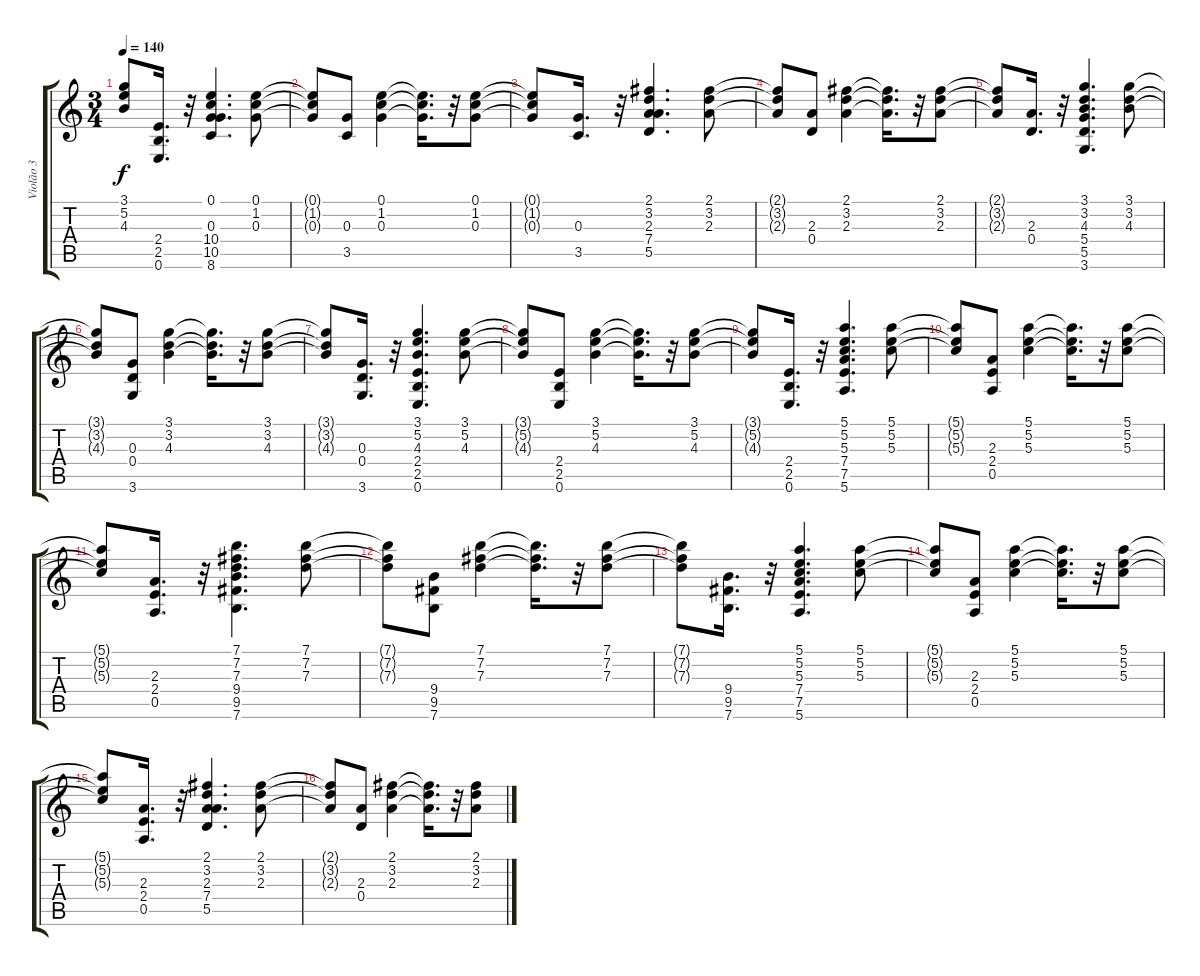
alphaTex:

\track ("Violão 3" "Violão 3") {instrument acousticguitarnylon}
\staff {score tabs}
\tuning (E4 B3 G3 D3 A2 E2) {hide}
\ts (3 4)
\tempo 140
\clef g2
\ks c
(3.1{t} 5.2{t} 4.3{t}).8{dy f} (2.4 2.5 0.6).16{d} r.32 (0.1 0.3 10.4 10.5 8.6).4{d} (0.1 1.2 0.3).8 |
(0.1{t} 1.2{t} 0.3{t}).8 (0.3 3.5).8 (0.1 1.2 0.3).4 (0.1{t} 1.2{t} 0.3{t}).16{d} r.32 (0.1 1.2 0.3).8 |
(0.1{t} 1.2{t} 0.3{t}).8 (0.3 3.5).16{d} r.32 (2.1 3.2 2.3 7.4 5.5).4{d} (2.1 3.2 2.3).8 |
(2.1{t} 3.2{t} 2.3{t}).8 (2.3 0.4).8 (2.1 3.2 2.3).4 (2.1{t} 3.2{t} 2.3{t}).16{d} r.32 (2.1 3.2 2.3).8 |
(2.1{t} 3.2{t} 2.3{t}).8 (2.3 0.4).16{d} r.32 (3.1 3.2 4.3 5.4 5.5 3.6).4{d} (3.1 3.2 4.3).8 |
(3.1{t} 3.2{t} 4.3{t}).8 (0.3 0.4 3.6).8 (3.1 3.2 4.3).4 (3.1{t} 3.2{t} 4.3{t}).16{d} r.32 (3.1 3.2 4.3).8 |
(3.1{t} 3.2{t} 4.3{t}).8 (0.3 0.4 3.6).16{d} r.32 (3.1 5.2 4.3 2.4 2.5 0.6).4{d} (3.1 5.2 4.3).8 |
(3.1{t} 5.2{t} 4.3{t}).8 (2.4 2.5 0.6).8 (3.1 5.2 4.3).4 (3.1{t} 5.2{t} 4.3{t}).16{d} r.32 (3.1 5.2 4.3).8 |
(3.1{t} 5.2{t} 4.3{t}).8 (2.4 2.5 0.6).16{d} r.32 (5.1 5.2 5.3 7.4 7.5 5.6).4{d} (5.1 5.2 5.3).8 |
(5.1{t} 5.2{t} 5.3{t}).8 (2.3 2.4 0.5).8 (5.1 5.2 5.3).4 (5.1{t} 5.2{t} 5.3{t}).16{d} r.32 (5.1 5.2 5.3).8 |
(5.1{t} 5.2{t} 5.3{t}).8 (2.3 2.4 0.5).16{d} r.32 (7.1 7.2 7.3 9.4 9.5 7.6).4{d} (7.1 7.2 7.3).8 |
(7.1{t} 7.2{t} 7.3{t}).8 (9.4 9.5 7.6).8 (7.1 7.2 7.3).4 (7.1{t} 7.2{t} 7.3{t}).16{d} r.32 (7.1 7.2 7.3).8 |
(7.1{t} 7.2{t} 7.3{t}).8 (9.4 9.5 7.6).16{d} r.32 (5.1 5.2 5.3 7.4 7.5 5.6).4{d} (5.1 5.2 5.3).8 |
(5.1{t} 5.2{t} 5.3{t}).8 (2.3 2.4 0.5).8 (5.1 5.2 5.3).4 (5.1{t} 5.2{t} 5.3{t}).16{d} r.32 (5.1 5.2 5.3).8 |
(5.1{t} 5.2{t} 5.3{t}).8 (2.3 2.4 0.5).16{d} r.32 (2.1 3.2 2.3 7.4 5.5).4{d} (2.1 3.2 2.3).8 |
(2.1{t} 3.2{t} 2.3{t}).8 (2.3 0.4).8 (2.1 3.2 2.3).4 (2.1{t} 3.2{t} 2.3{t}).16{d} r.32 (2.1 3.2 2.3).8
